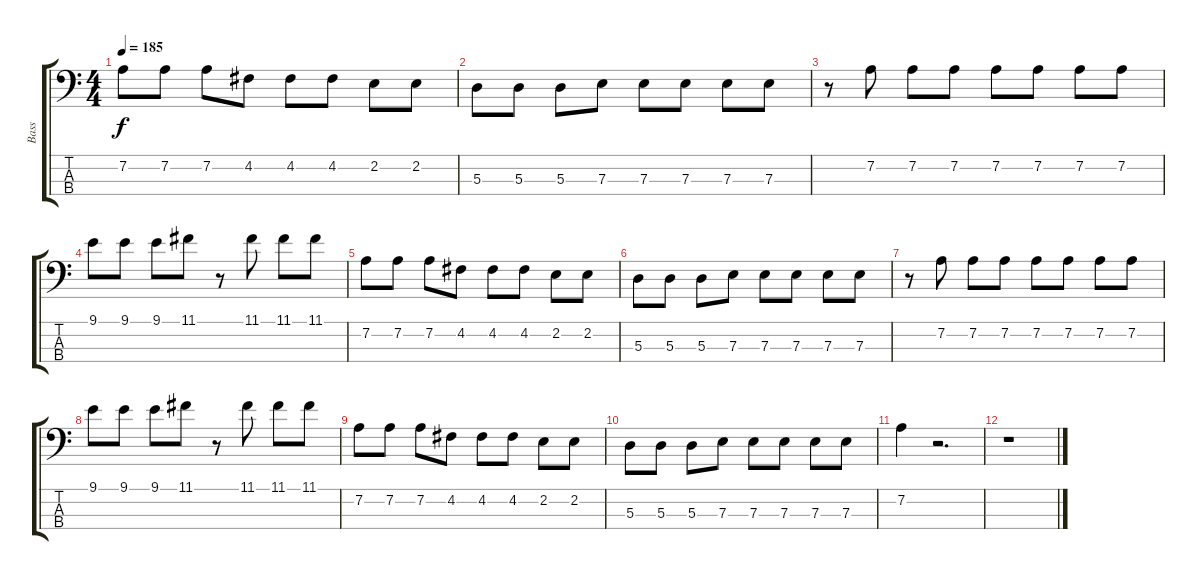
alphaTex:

\track ("Bass" "Bass") {instrument electricbassfinger}
\staff {score tabs}
\tuning (G2 D2 A1 E1) {hide}
\ts (4 4)
\tempo 185
\clef f4
\ks c
7.2.8{dy f} 7.2.8 7.2.8 4.2.8 4.2.8 4.2.8 2.2.8 2.2.8 |
5.3.8 5.3.8 5.3.8 7.3.8 7.3.8 7.3.8 7.3.8 7.3.8 |
r.8 7.2.8 7.2.8 7.2.8 7.2.8 7.2.8 7.2.8 7.2.8 |
9.1.8 9.1.8 9.1.8 11.1.8 r.8 11.1.8 11.1.8 11.1.8 |
7.2.8 7.2.8 7.2.8 4.2.8 4.2.8 4.2.8 2.2.8 2.2.8 |
5.3.8 5.3.8 5.3.8 7.3.8 7.3.8 7.3.8 7.3.8 7.3.8 |
r.8 7.2.8 7.2.8 7.2.8 7.2.8 7.2.8 7.2.8 7.2.8 |
9.1.8 9.1.8 9.1.8 11.1.8 r.8 11.1.8 11.1.8 11.1.8 |
7.2.8 7.2.8 7.2.8 4.2.8 4.2.8 4.2.8 2.2.8 2.2.8 |
5.3.8 5.3.8 5.3.8 7.3.8 7.3.8 7.3.8 7.3.8 7.3.8 |
7.2.4 r.2{d} |
r.1
